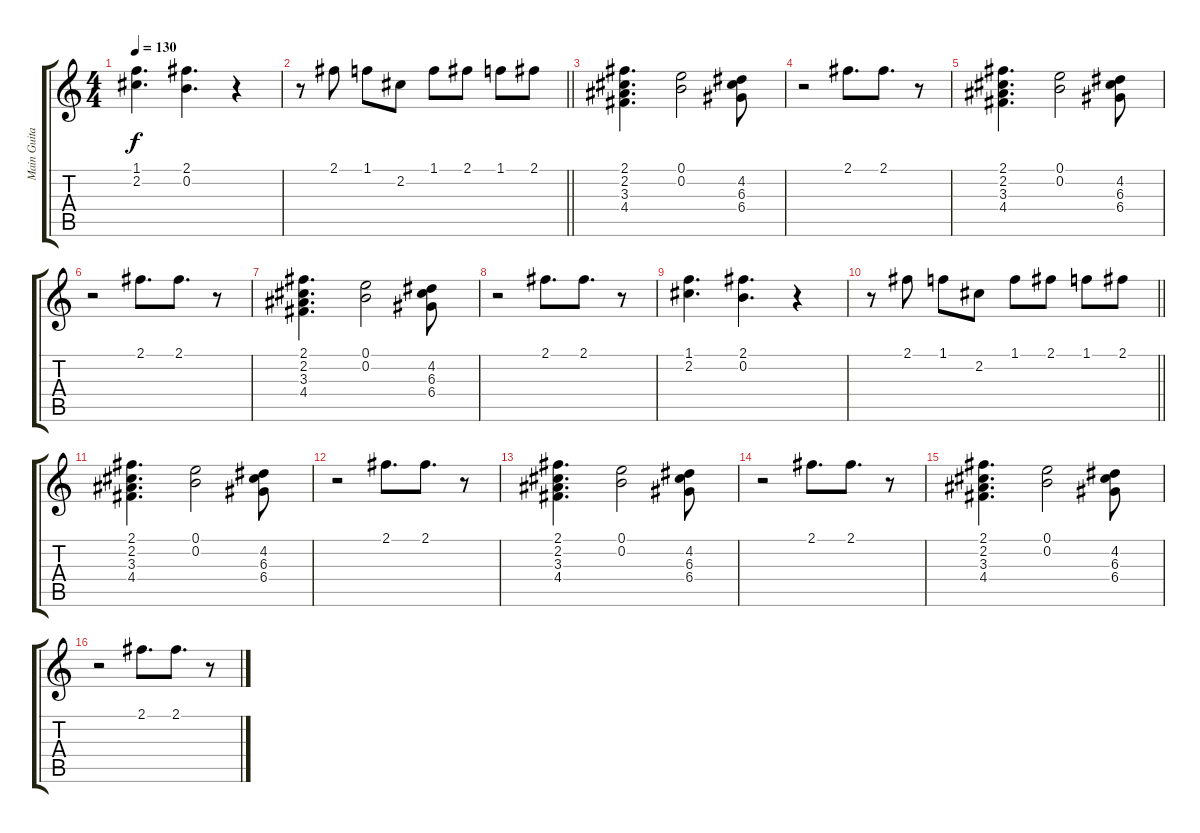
\track ("Main Guitar" "Main Guita") {instrument acousticguitarsteel}
\staff {score tabs}
\tuning (E4 B3 G3 D3 A2 E2) {hide}
\ts (4 4)
\tempo 130
\clef g2
\ks c
(1.1 2.2).4{d dy f} (2.1 0.2).4{d} r.4 |
\barLineRight lightlight
r.8 2.1.8 1.1.8 2.2.8 1.1.8 2.1.8 1.1.8 2.1.8 |
(2.1 2.2 3.3 4.4).4{d} (0.1 0.2).2 (4.2 6.3 6.4).8 |
r.2 2.1.8{d} 2.1.8{d} r.8 |
(2.1 2.2 3.3 4.4).4{d} (0.1 0.2).2 (4.2 6.3 6.4).8 |
r.2 2.1.8{d} 2.1.8{d} r.8 |
(2.1 2.2 3.3 4.4).4{d} (0.1 0.2).2 (4.2 6.3 6.4).8 |
r.2 2.1.8{d} 2.1.8{d} r.8 |
(1.1 2.2).4{d} (2.1 0.2).4{d} r.4 |
\barLineRight lightlight
r.8 2.1.8 1.1.8 2.2.8 1.1.8 2.1.8 1.1.8 2.1.8 |
(2.1 2.2 3.3 4.4).4{d} (0.1 0.2).2 (4.2 6.3 6.4).8 |
r.2 2.1.8{d} 2.1.8{d} r.8 |
(2.1 2.2 3.3 4.4).4{d} (0.1 0.2).2 (4.2 6.3 6.4).8 |
r.2 2.1.8{d} 2.1.8{d} r.8 |
(2.1 2.2 3.3 4.4).4{d} (0.1 0.2).2 (4.2 6.3 6.4).8 |
r.2 2.1.8{d} 2.1.8{d} r.8
